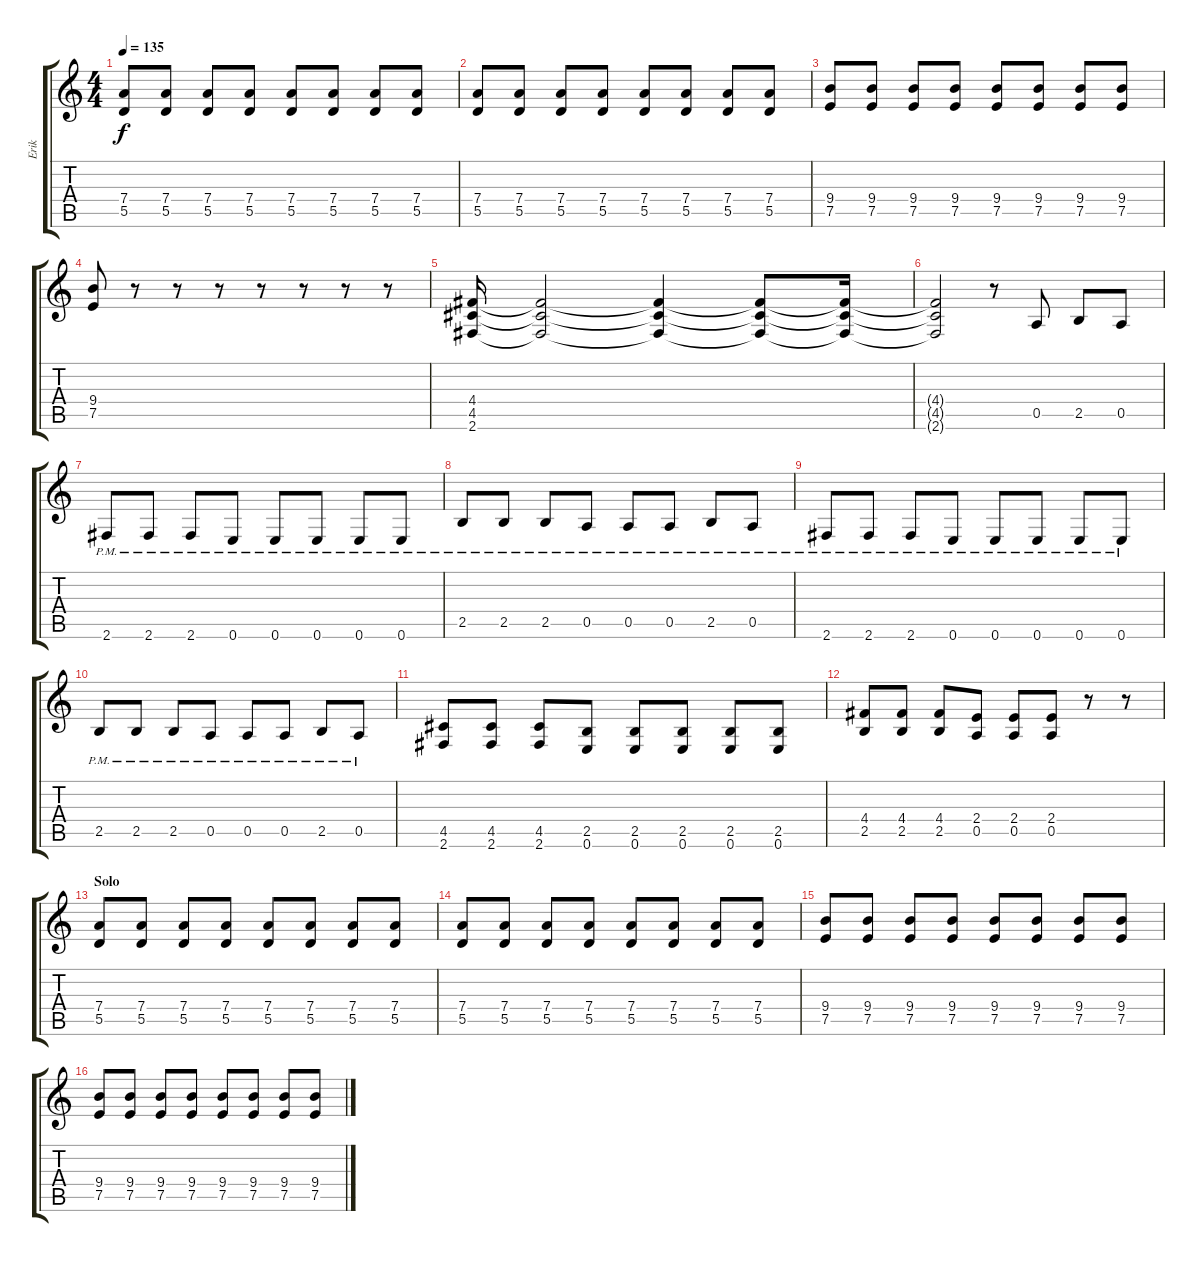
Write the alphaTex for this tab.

\track ("Erik" "Erik") {instrument distortionguitar}
\staff {score tabs}
\tuning (E4 B3 G3 D3 A2 E2) {hide}
\ts (4 4)
\tempo 135
\clef g2
\ks c
(7.4 5.5).8{dy f} (7.4 5.5).8 (7.4 5.5).8 (7.4 5.5).8 (7.4 5.5).8 (7.4 5.5).8 (7.4 5.5).8 (7.4 5.5).8 |
(7.4 5.5).8 (7.4 5.5).8 (7.4 5.5).8 (7.4 5.5).8 (7.4 5.5).8 (7.4 5.5).8 (7.4 5.5).8 (7.4 5.5).8 |
(9.4 7.5).8 (9.4 7.5).8 (9.4 7.5).8 (9.4 7.5).8 (9.4 7.5).8 (9.4 7.5).8 (9.4 7.5).8 (9.4 7.5).8 |
(9.4 7.5).8 r.8 r.8 r.8 r.8 r.8 r.8 r.8 |
(4.4 4.5 2.6).16 (4.4{t} 4.5{t} 2.6{t}).2 (4.4{t} 4.5{t} 2.6{t}).4 (4.4{t} 4.5{t} 2.6{t}).8 (4.4{t} 4.5{t} 2.6{t}).16 |
(4.4{t} 4.5{t} 2.6{t}).2 r.8 0.5.8 2.5.8 0.5.8 |
2.6{pm}.8 2.6{pm}.8 2.6{pm}.8 0.6{pm}.8 0.6{pm}.8 0.6{pm}.8 0.6{pm}.8 0.6{pm}.8 |
2.5{pm}.8 2.5{pm}.8 2.5{pm}.8 0.5{pm}.8 0.5{pm}.8 0.5{pm}.8 2.5{pm}.8 0.5{pm}.8 |
2.6{pm}.8 2.6{pm}.8 2.6{pm}.8 0.6{pm}.8 0.6{pm}.8 0.6{pm}.8 0.6{pm}.8 0.6{pm}.8 |
2.5{pm}.8 2.5{pm}.8 2.5{pm}.8 0.5{pm}.8 0.5{pm}.8 0.5{pm}.8 2.5{pm}.8 0.5{pm}.8 |
(4.5 2.6).8 (4.5 2.6).8 (4.5 2.6).8 (2.5 0.6).8 (2.5 0.6).8 (2.5 0.6).8 (2.5 0.6).8 (2.5 0.6).8 |
(4.4 2.5).8 (4.4 2.5).8 (4.4 2.5).8 (2.4 0.5).8 (2.4 0.5).8 (2.4 0.5).8 r.8 r.8 |
\section ("" "Solo")
(7.4 5.5).8{volume 10} (7.4 5.5).8 (7.4 5.5).8 (7.4 5.5).8 (7.4 5.5).8 (7.4 5.5).8 (7.4 5.5).8 (7.4 5.5).8 |
(7.4 5.5).8 (7.4 5.5).8 (7.4 5.5).8 (7.4 5.5).8 (7.4 5.5).8 (7.4 5.5).8 (7.4 5.5).8 (7.4 5.5).8 |
(9.4 7.5).8 (9.4 7.5).8 (9.4 7.5).8 (9.4 7.5).8 (9.4 7.5).8 (9.4 7.5).8 (9.4 7.5).8 (9.4 7.5).8 |
(9.4 7.5).8 (9.4 7.5).8 (9.4 7.5).8 (9.4 7.5).8 (9.4 7.5).8 (9.4 7.5).8 (9.4 7.5).8 (9.4 7.5).8
